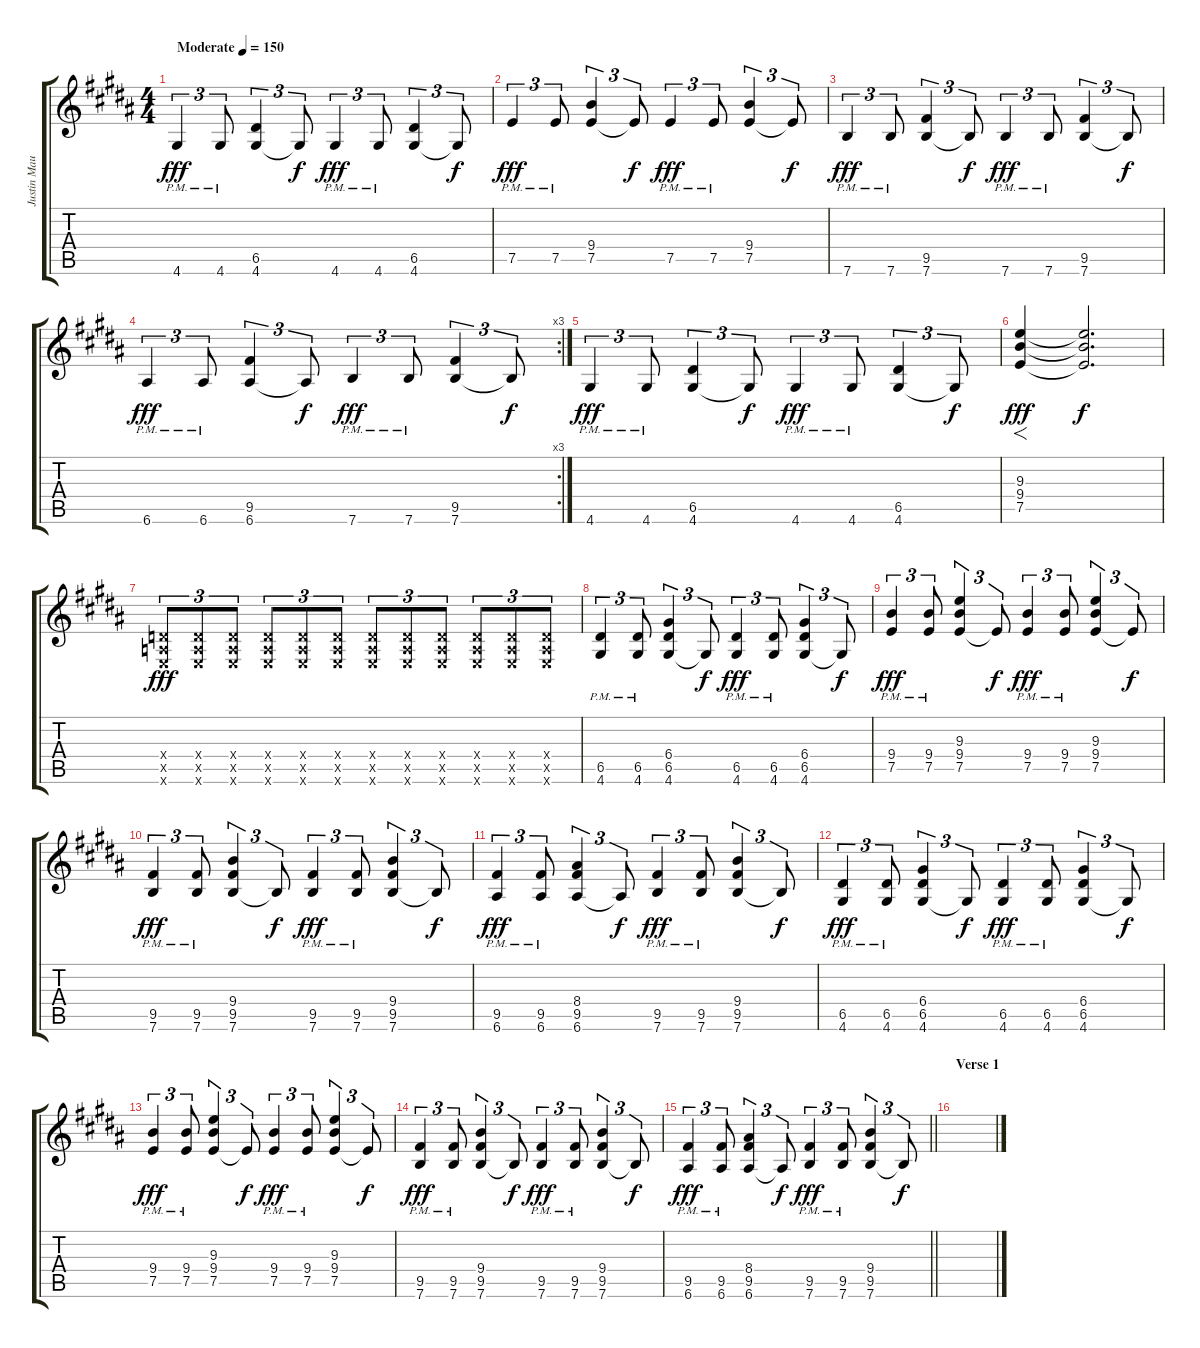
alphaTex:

\track ("Justin Mauriello - Rythem" "Justin Mau") {instrument distortionguitar}
\staff {score tabs}
\tuning (E4 B3 G3 D3 A2 E2) {hide}
\ts (4 4)
\tempo (150 "Moderate")
\clef g2
\ks g#minor
4.6{pm}.4{tu (3 2) txt "" dy fff instrument distortionguitar} 4.6{pm}.8{tu (3 2)} (6.5 4.6).4{tu (3 2)} 4.6{t}.8{tu (3 2) dy f} 4.6{pm}.4{tu (3 2) dy fff} 4.6{pm}.8{tu (3 2)} (6.5 4.6).4{tu (3 2)} 4.6{t}.8{tu (3 2) dy f} |
7.5{pm}.4{tu (3 2) txt "" dy fff} 7.5{pm}.8{tu (3 2)} (9.4 7.5).4{tu (3 2)} 7.5{t}.8{tu (3 2) dy f} 7.5{pm}.4{tu (3 2) dy fff} 7.5{pm}.8{tu (3 2)} (9.4 7.5).4{tu (3 2)} 7.5{t}.8{tu (3 2) dy f} |
7.6{pm}.4{tu (3 2) dy fff} 7.6{pm}.8{tu (3 2)} (9.5 7.6).4{tu (3 2)} 7.6{t}.8{tu (3 2) dy f} 7.6{pm}.4{tu (3 2) dy fff} 7.6{pm}.8{tu (3 2)} (9.5 7.6).4{tu (3 2)} 7.6{t}.8{tu (3 2) dy f} |
\rc 3
6.6{pm}.4{tu (3 2) dy fff} 6.6{pm}.8{tu (3 2)} (9.5 6.6).4{tu (3 2)} 6.6{t}.8{tu (3 2) dy f} 7.6{pm}.4{tu (3 2) dy fff} 7.6{pm}.8{tu (3 2)} (9.5 7.6).4{tu (3 2)} 7.6{t}.8{tu (3 2) dy f} |
4.6{pm}.4{tu (3 2) dy fff} 4.6{pm}.8{tu (3 2)} (6.5 4.6).4{tu (3 2)} 4.6{t}.8{tu (3 2) dy f} 4.6{pm}.4{tu (3 2) dy fff} 4.6{pm}.8{tu (3 2)} (6.5 4.6).4{tu (3 2)} 4.6{t}.8{tu (3 2) dy f} |
(9.3 9.4 7.5).4{f dy fff} (9.3{t} 9.4{t} 7.5{t}).2{d dy f} |
(0.4{x} 0.5{x} 0.6{x}).8{tu (3 2) dy fff} (0.4{x} 0.5{x} 0.6{x}).8{tu (3 2)} (0.4{x} 0.5{x} 0.6{x}).8{tu (3 2)} (0.4{x} 0.5{x} 0.6{x}).8{tu (3 2)} (0.4{x} 0.5{x} 0.6{x}).8{tu (3 2)} (0.4{x} 0.5{x} 0.6{x}).8{tu (3 2)} (0.4{x} 0.5{x} 0.6{x}).8{tu (3 2)} (0.4{x} 0.5{x} 0.6{x}).8{tu (3 2)} (0.4{x} 0.5{x} 0.6{x}).8{tu (3 2)} (0.4{x} 0.5{x} 0.6{x}).8{tu (3 2)} (0.4{x} 0.5{x} 0.6{x}).8{tu (3 2)} (0.4{x} 0.5{x} 0.6{x}).8{tu (3 2)} |
(6.5 4.6{pm}).4{tu (3 2)} (6.5 4.6{pm}).8{tu (3 2)} (6.4 6.5 4.6).4{tu (3 2)} 4.6{t}.8{tu (3 2) dy f} (6.5 4.6{pm}).4{tu (3 2) dy fff} (6.5 4.6{pm}).8{tu (3 2)} (6.4 6.5 4.6).4{tu (3 2)} 4.6{t}.8{tu (3 2) dy f} |
(9.4 7.5{pm}).4{tu (3 2) dy fff} (9.4 7.5{pm}).8{tu (3 2)} (9.3 9.4 7.5).4{tu (3 2)} 7.5{t}.8{tu (3 2) dy f} (9.4 7.5{pm}).4{tu (3 2) dy fff} (9.4 7.5{pm}).8{tu (3 2)} (9.3 9.4 7.5).4{tu (3 2)} 7.5{t}.8{tu (3 2) dy f} |
(9.5 7.6{pm}).4{tu (3 2) dy fff} (9.5 7.6{pm}).8{tu (3 2)} (9.4 9.5 7.6).4{tu (3 2)} 7.6{t}.8{tu (3 2) dy f} (9.5 7.6{pm}).4{tu (3 2) dy fff} (9.5 7.6{pm}).8{tu (3 2)} (9.4 9.5 7.6).4{tu (3 2)} 7.6{t}.8{tu (3 2) dy f} |
(9.5 6.6{pm}).4{tu (3 2) dy fff} (9.5 6.6{pm}).8{tu (3 2)} (8.4 9.5 6.6).4{tu (3 2)} 6.6{t}.8{tu (3 2) dy f} (9.5 7.6{pm}).4{tu (3 2) dy fff} (9.5 7.6{pm}).8{tu (3 2)} (9.4 9.5 7.6).4{tu (3 2)} 7.6{t}.8{tu (3 2) dy f} |
(6.5 4.6{pm}).4{tu (3 2) dy fff} (6.5 4.6{pm}).8{tu (3 2)} (6.4 6.5 4.6).4{tu (3 2)} 4.6{t}.8{tu (3 2) dy f} (6.5 4.6{pm}).4{tu (3 2) dy fff} (6.5 4.6{pm}).8{tu (3 2)} (6.4 6.5 4.6).4{tu (3 2)} 4.6{t}.8{tu (3 2) dy f} |
(9.4 7.5{pm}).4{tu (3 2) dy fff} (9.4 7.5{pm}).8{tu (3 2)} (9.3 9.4 7.5).4{tu (3 2)} 7.5{t}.8{tu (3 2) dy f} (9.4 7.5{pm}).4{tu (3 2) dy fff} (9.4 7.5{pm}).8{tu (3 2)} (9.3 9.4 7.5).4{tu (3 2)} 7.5{t}.8{tu (3 2) dy f} |
(9.5 7.6{pm}).4{tu (3 2) dy fff} (9.5 7.6{pm}).8{tu (3 2)} (9.4 9.5 7.6).4{tu (3 2)} 7.6{t}.8{tu (3 2) dy f} (9.5 7.6{pm}).4{tu (3 2) dy fff} (9.5 7.6{pm}).8{tu (3 2)} (9.4 9.5 7.6).4{tu (3 2)} 7.6{t}.8{tu (3 2) dy f} |
\barLineRight lightlight
(9.5 6.6{pm}).4{tu (3 2) dy fff} (9.5 6.6{pm}).8{tu (3 2)} (8.4 9.5 6.6).4{tu (3 2)} 6.6{t}.8{tu (3 2) dy f} (9.5 7.6{pm}).4{tu (3 2) dy fff} (9.5 7.6{pm}).8{tu (3 2)} (9.4 9.5 7.6).4{tu (3 2)} 7.6{t}.8{tu (3 2) dy f} |
\section ("" "Verse 1")
